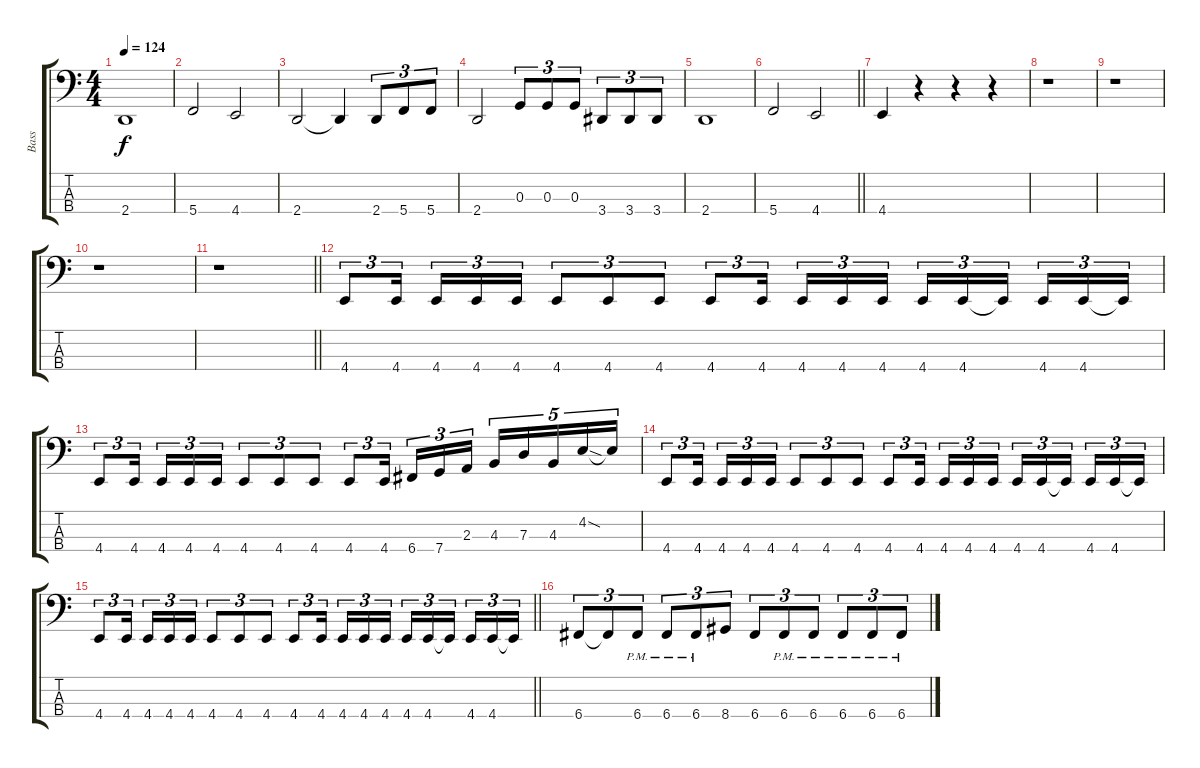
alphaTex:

\track ("Bass" "Bass") {instrument slapbass1}
\staff {score tabs}
\tuning (F2 C2 G1 C1) {hide}
\ts (4 4)
\tempo 124
\clef f4
\ks c
2.4.1{dy f} |
5.4.2 4.4.2 |
2.4.2 2.4{t}.4 2.4.8{tu (3 2)} 5.4.8{tu (3 2)} 5.4.8{tu (3 2)} |
2.4.2 0.3.8{tu (3 2)} 0.3.8{tu (3 2)} 0.3.8{tu (3 2)} 3.4.8{tu (3 2)} 3.4.8{tu (3 2)} 3.4.8{tu (3 2)} |
2.4.1 |
\barLineRight lightlight
5.4.2 4.4.2 |
4.4.4 r.4 r.4 r.4 |
r.1 |
r.1 |
r.1 |
\barLineRight lightlight
r.1 |
4.4.8{tu (3 2)} 4.4.16{tu (3 2)} 4.4.16{tu (3 2)} 4.4.16{tu (3 2)} 4.4.16{tu (3 2)} 4.4.8{tu (3 2)} 4.4.8{tu (3 2)} 4.4.8{tu (3 2)} 4.4.8{tu (3 2)} 4.4.16{tu (3 2)} 4.4.16{tu (3 2)} 4.4.16{tu (3 2)} 4.4.16{tu (3 2)} 4.4.16{tu (3 2)} 4.4.16{tu (3 2)} 4.4{t}.16{tu (3 2)} 4.4.16{tu (3 2)} 4.4.16{tu (3 2)} 4.4{t}.16{tu (3 2)} |
4.4.8{tu (3 2)} 4.4.16{tu (3 2)} 4.4.16{tu (3 2)} 4.4.16{tu (3 2)} 4.4.16{tu (3 2)} 4.4.8{tu (3 2)} 4.4.8{tu (3 2)} 4.4.8{tu (3 2)} 4.4.8{tu (3 2)} 4.4.16{tu (3 2)} 6.4.16{tu (3 2)} 7.4.16{tu (3 2)} 2.3.16{tu (3 2)} 4.3.16{tu (5 4)} 7.3.16{tu (5 4)} 4.3.16{tu (5 4)} 4.2{sod}.16{tu (5 4)} 4.2{t}.16{tu (5 4)} |
4.4.8{tu (3 2)} 4.4.16{tu (3 2)} 4.4.16{tu (3 2)} 4.4.16{tu (3 2)} 4.4.16{tu (3 2)} 4.4.8{tu (3 2)} 4.4.8{tu (3 2)} 4.4.8{tu (3 2)} 4.4.8{tu (3 2)} 4.4.16{tu (3 2)} 4.4.16{tu (3 2)} 4.4.16{tu (3 2)} 4.4.16{tu (3 2)} 4.4.16{tu (3 2)} 4.4.16{tu (3 2)} 4.4{t}.16{tu (3 2)} 4.4.16{tu (3 2)} 4.4.16{tu (3 2)} 4.4{t}.16{tu (3 2)} |
\barLineRight lightlight
4.4.8{tu (3 2)} 4.4.16{tu (3 2)} 4.4.16{tu (3 2)} 4.4.16{tu (3 2)} 4.4.16{tu (3 2)} 4.4.8{tu (3 2)} 4.4.8{tu (3 2)} 4.4.8{tu (3 2)} 4.4.8{tu (3 2)} 4.4.16{tu (3 2)} 4.4.16{tu (3 2)} 4.4.16{tu (3 2)} 4.4.16{tu (3 2)} 4.4.16{tu (3 2)} 4.4.16{tu (3 2)} 4.4{t}.16{tu (3 2)} 4.4.16{tu (3 2)} 4.4.16{tu (3 2)} 4.4{t}.16{tu (3 2)} |
6.4.8{tu (3 2)} 6.4{t}.8{tu (3 2)} 6.4{pm}.8{tu (3 2)} 6.4{pm}.8{tu (3 2)} 6.4{pm}.8{tu (3 2)} 8.4.8{tu (3 2)} 6.4.8{tu (3 2)} 6.4{pm}.8{tu (3 2)} 6.4{pm}.8{tu (3 2)} 6.4{pm}.8{tu (3 2)} 6.4{pm}.8{tu (3 2)} 6.4{pm}.8{tu (3 2)}
